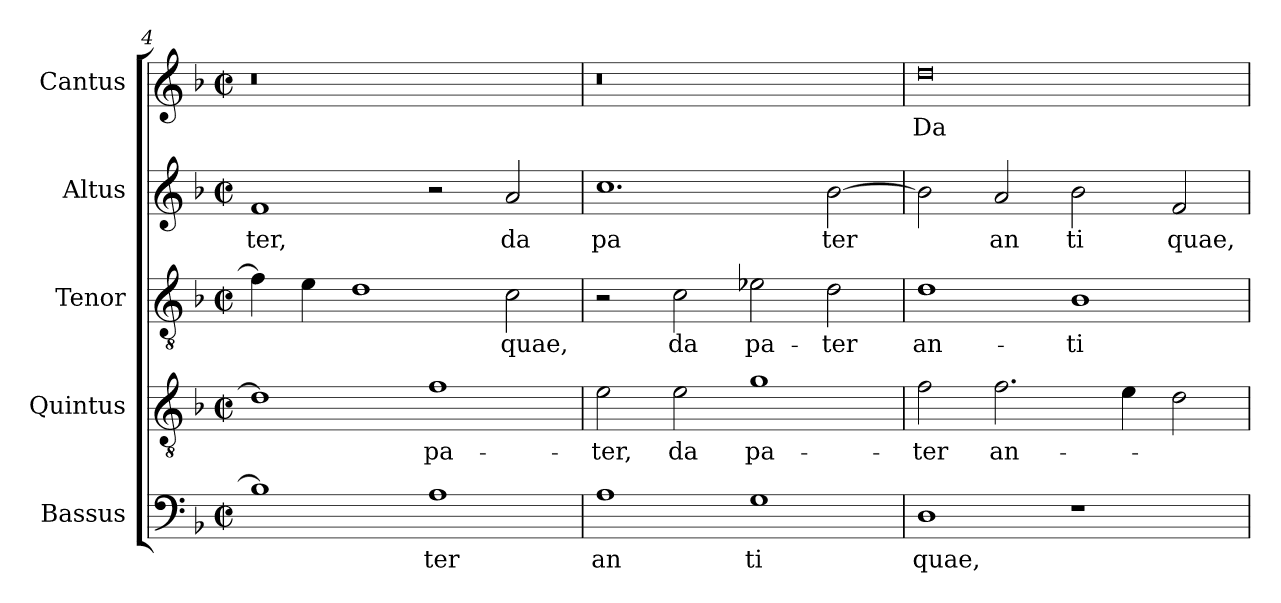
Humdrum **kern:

**kern	**text	**kern	**text	**kern	**text	**kern	**text	**kern	**text
*part5	*part5	*part4	*part4	*part3	*part3	*part2	*part2	*part1	*part1
*staff5	*staff5	*staff4	*staff4	*staff3	*staff3	*staff2	*staff2	*staff1	*staff1
*I"Bassus	*	*I"Quintus	*	*I"Tenor	*	*I"Altus	*	*I"Cantus	*
*clefF4	*	*clefGv2	*	*clefGv2	*	*clefG2	*	*clefG2	*
*k[b-]	*	*k[b-]	*	*k[b-]	*	*k[b-]	*	*k[b-]	*
*F:	*	*F:	*	*F:	*	*F:	*	*F:	*
*M2/2	*	*M2/2	*	*M2/2	*	*M2/2	*	*M2/2	*
*met(c|)	*	*met(c|)	*	*met(c|)	*	*met(c|)	*	*met(c|)	*
=4	=4	=4	=4	=4	=4	=4	=4	=4	=4
!	!	!	!	!	!	!	!LO:LY:b:cj	!	!
1B-]	.	1d]	.	4f\]	.	1f	ter,	0r	.
.	.	.	.	4e\	.	.	.	.	.
.	.	.	.	1d	.	.	.	.	.
!	!LO:LY:b:cj	!	!LO:LY:b:cj	!	!	!	!	!	!
1A	ter	1f	pa-	.	.	2r	.	.	.
!	!	!	!	!	!LO:LY:b:cj	!	!LO:LY:b:cj	!	!
.	.	.	.	2c\	-quae,	2a/	da	.	.
=5	=5	=5	=5	=5	=5	=5	=5	=5	=5
!	!LO:LY:b:cj	!	!LO:LY:b:cj	!	!	!	!LO:LY:b:cj	!	!
1A	an	2e\	-ter,	2r	.	1.cc	pa	0r	.
!	!	!	!LO:LY:b:cj	!	!LO:LY:b:cj	!	!	!	!
.	.	2e\	da	2c\	da	.	.	.	.
!	!LO:LY:b:cj	!	!LO:LY:b:cj	!	!LO:LY:b:cj	!	!	!	!
1G	ti	1g	pa-	2e-X\	pa-	.	.	.	.
!	!	!	!	!	!LO:LY:b:cj	!	!LO:LY:b	!	!
.	.	.	.	2d\	-ter	[>2b-\	ter	.	.
=6	=6	=6	=6	=6	=6	=6	=6	=6	=6
!	!LO:LY:b:cj	!	!LO:LY:b:cj	!	!LO:LY:b:cj	!	!	!	!LO:LY:b:cj
1D	quae,	2f\	-ter	1d	an-	2b-\]	.	0dd	Da
!	!	!	!LO:LY:b:cj	!	!	!	!LO:LY:b:cj	!	!
.	.	2.f\	an-	.	.	2a/	an	.	.
!	!	!	!	!	!LO:LY:b:cj	!	!LO:LY:b:cj	!	!
1r	.	.	.	1B-	-ti-	2b-\	ti	.	.
.	.	4e\	.	.	.	.	.	.	.
!	!	!	!	!	!	!	!LO:LY:b:cj	!	!
.	.	2d\	.	.	.	2f/	quae,	.	.
=	=	=	=	=	=	=	=	=	=
*-	*-	*-	*-	*-	*-	*-	*-	*-	*-
